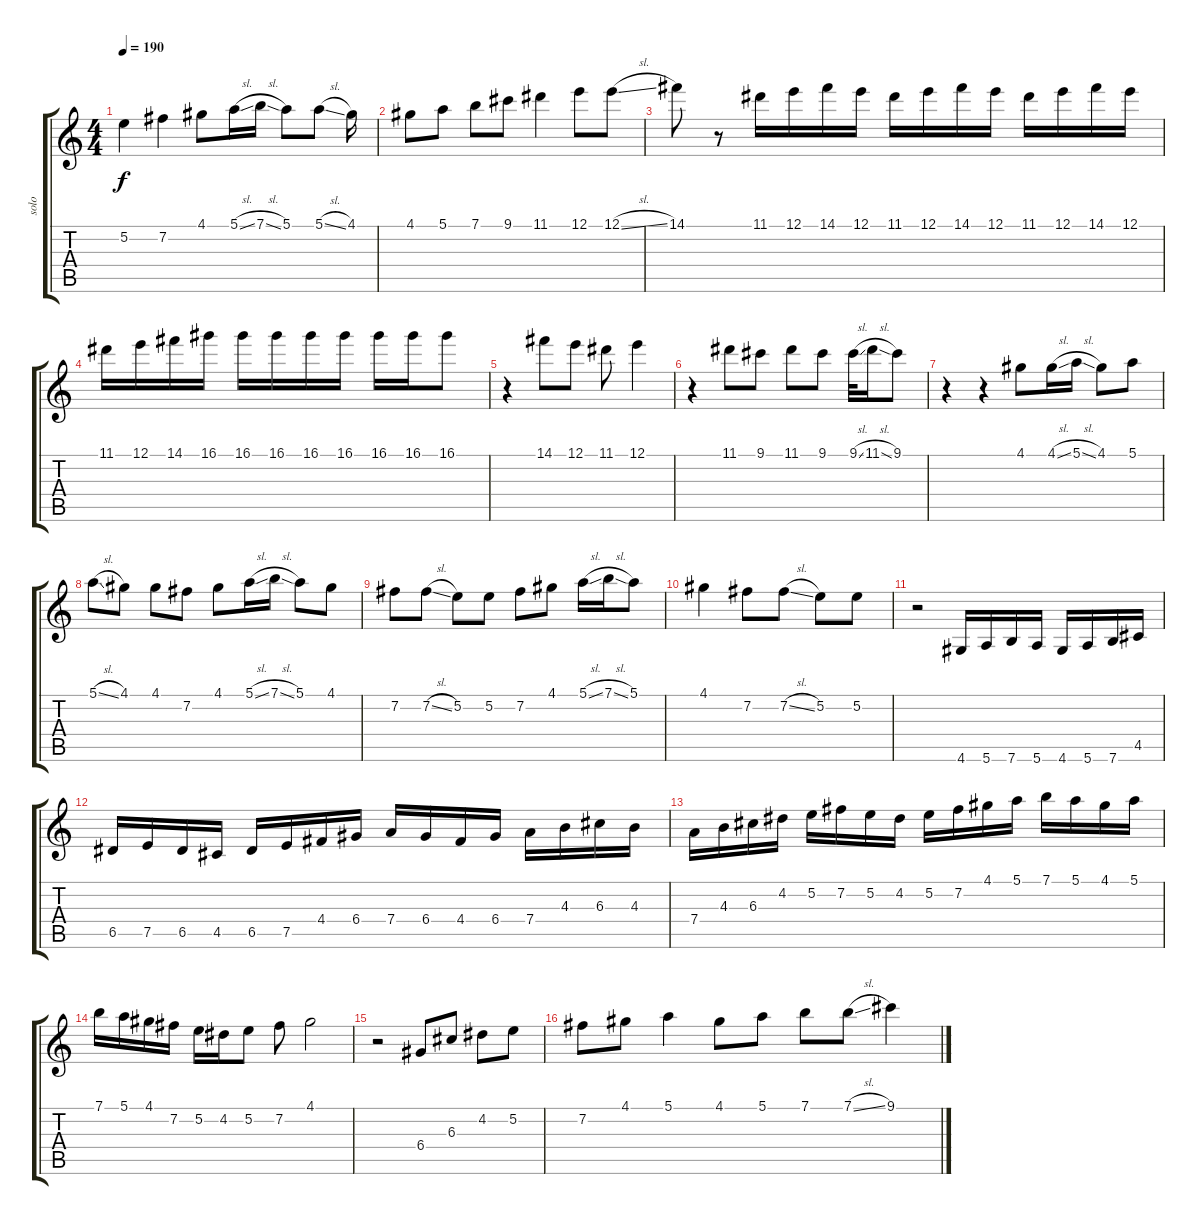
\track ("solo" "solo") {instrument acousticguitarsteel}
\staff {score tabs}
\tuning (E4 B3 G3 D3 A2 E2) {hide}
\ts (4 4)
\tempo 190
\clef g2
\ks c
5.2.4{dy f} 7.2.4 4.1.8 5.1{sl}.16 7.1{sl}.16 5.1.8 5.1{sl}.8 4.1.16 |
4.1.8 5.1.8 7.1.8 9.1.8 11.1.4 12.1.8 12.1{sl}.8 |
14.1.8 r.8 11.1.16 12.1.16 14.1.16 12.1.16 11.1.16 12.1.16 14.1.16 12.1.16 11.1.16 12.1.16 14.1.16 12.1.16 |
11.1.16 12.1.16 14.1.16 16.1.16 16.1.16 16.1.16 16.1.16 16.1.16 16.1.16 16.1.16 16.1.8 |
r.4 14.1.8 12.1.8 11.1.8 12.1.4 |
r.4 11.1.8 9.1.8 11.1.8 9.1.8 9.1{sl}.32 11.1{sl}.16 9.1.8 |
r.4 r.4 4.1.8 4.1{sl}.16 5.1{sl}.16 4.1.8 5.1.8 |
5.1{sl}.8 4.1.8 4.1.8 7.2.8 4.1.8 5.1{sl}.16 7.1{sl}.16 5.1.8 4.1.8 |
7.2.8 7.2{sl}.8 5.2.8 5.2.8 7.2.8 4.1.8 5.1{sl}.16 7.1{sl}.16 5.1.8 |
4.1.4 7.2.8 7.2{sl}.8 5.2.8 5.2.8 |
r.2 4.6.16 5.6.16 7.6.16 5.6.16 4.6.16 5.6.16 7.6.16 4.5.16 |
6.5.16 7.5.16 6.5.16 4.5.16 6.5.16 7.5.16 4.4.16 6.4.16 7.4.16 6.4.16 4.4.16 6.4.16 7.4.16 4.3.16 6.3.16 4.3.16 |
7.4.16 4.3.16 6.3.16 4.2.16 5.2.16 7.2.16 5.2.16 4.2.16 5.2.16 7.2.16 4.1.16 5.1.16 7.1.16 5.1.16 4.1.16 5.1.16 |
7.1.16 5.1.16 4.1.16 7.2.16 5.2.16 4.2.16 5.2.8 7.2.8 4.1.2 |
r.2 6.4.8 6.3.8 4.2.8 5.2.8 |
7.2.8 4.1.8 5.1.4 4.1.8 5.1.8 7.1.8 7.1{sl}.8 9.1.4
